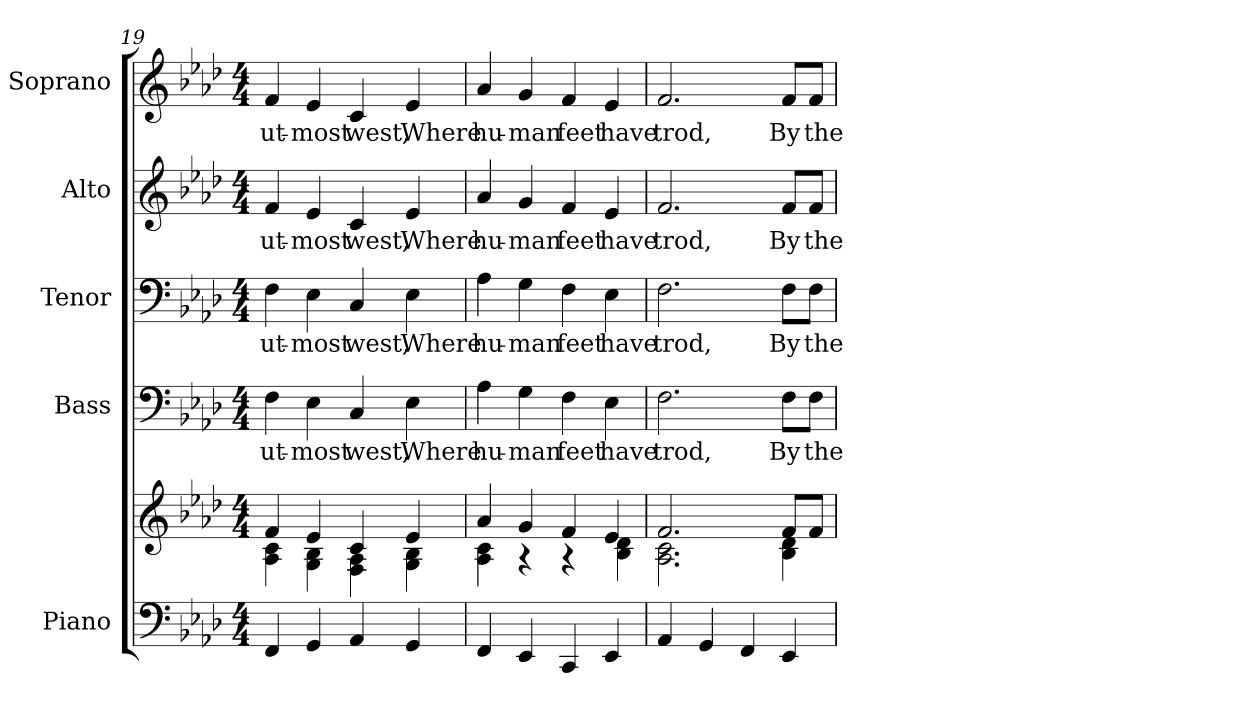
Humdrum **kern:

**kern	**kern	**kern	**text	**kern	**text	**kern	**text	**kern	**text
*part5	*part5	*part4	*part4	*part3	*part3	*part2	*part2	*part1	*part1
*staff6	*staff5	*staff4	*staff4	*staff3	*staff3	*staff2	*staff2	*staff1	*staff1
*I"Piano	*	*I"Bass	*	*I"Tenor	*	*I"Alto	*	*I"Soprano	*
*I'Pno.	*	*I'B.	*	*I'T.	*	*I'A.	*	*I'S.	*
!!LO:PB:g=z
*clefF4	*clefG2	*clefF4	*	*clefF4	*	*clefG2	*	*clefG2	*
*k[b-e-a-d-]	*k[b-e-a-d-]	*k[b-e-a-d-]	*	*k[b-e-a-d-]	*	*k[b-e-a-d-]	*	*k[b-e-a-d-]	*
*A-:	*A-:	*A-:	*	*A-:	*	*A-:	*	*A-:	*
*M4/4	*M4/4	*M4/4	*	*M4/4	*	*M4/4	*	*M4/4	*
=19	=19	=19	=19	=19	=19	=19	=19	=19	=19
*	*^	*	*	*	*	*	*	*	*
!	!	!	!	!LO:LY:b:color=#000000	!	!	!	!	!	!
!	!	!	!	!	!	!LO:LY:b:color=#000000	!	!	!	!
!	!	!	!	!	!	!	!	!LO:LY:b:color=#000000	!	!
!	!	!	!	!	!	!	!	!	!	!LO:LY:b:color=#000000
4FFi/	4fi/	4A-i\ 4ci	4Fi\	ut-	4Fi\	ut-	4fi/	ut-	4fi/	ut-
!	!	!	!	!LO:LY:b:color=#000000	!	!	!	!	!	!
!	!	!	!	!	!	!LO:LY:b:color=#000000	!	!	!	!
!	!	!	!	!	!	!	!	!LO:LY:b:color=#000000	!	!
!	!	!	!	!	!	!	!	!	!	!LO:LY:b:color=#000000
4GGi/	4e-i/	4Gi\ 4B-i	4E-i\	-most	4E-i\	-most	4e-i/	-most	4e-i/	-most
!	!	!	!	!LO:LY:b:color=#000000	!	!	!	!	!	!
!	!	!	!	!	!	!LO:LY:b:color=#000000	!	!	!	!
!	!	!	!	!	!	!	!	!LO:LY:b:color=#000000	!	!
!	!	!	!	!	!	!	!	!	!	!LO:LY:b:color=#000000
4AA-i/	4ci/	4Fi\ 4A-i	4Ci/	west,	4Ci/	west,	4ci/	west,	4ci/	west,
!	!	!	!	!LO:LY:b:color=#000000	!	!	!	!	!	!
!	!	!	!	!	!	!LO:LY:b:color=#000000	!	!	!	!
!	!	!	!	!	!	!	!	!LO:LY:b:color=#000000	!	!
!	!	!	!	!	!	!	!	!	!	!LO:LY:b:color=#000000
4GGi/	4e-i/	4Gi\ 4B-i	4E-i\	Where	4E-i\	Where	4e-i/	Where	4e-i/	Where
=20	=20	=20	=20	=20	=20	=20	=20	=20	=20	=20
!	!	!	!	!LO:LY:b:color=#000000	!	!	!	!	!	!
!	!	!	!	!	!	!LO:LY:b:color=#000000	!	!	!	!
!	!	!	!	!	!	!	!	!LO:LY:b:color=#000000	!	!
!	!	!	!	!	!	!	!	!	!	!LO:LY:b:color=#000000
4FFi/	4a-i/	4A-i\ 4ci	4A-i\	hu-	4A-i\	hu-	4a-i/	hu-	4a-i/	hu-
!	!	!	!	!LO:LY:b:color=#000000	!	!	!	!	!	!
!	!	!	!	!	!	!LO:LY:b:color=#000000	!	!	!	!
!	!	!	!	!	!	!	!	!LO:LY:b:color=#000000	!	!
!	!	!	!	!	!	!	!	!	!	!LO:LY:b:color=#000000
4EE-i/	4gi/	4r	4Gi\	-man	4Gi\	-man	4gi/	-man	4gi/	-man
!	!	!	!	!LO:LY:b:color=#000000	!	!	!	!	!	!
!	!	!	!	!	!	!LO:LY:b:color=#000000	!	!	!	!
!	!	!	!	!	!	!	!	!LO:LY:b:color=#000000	!	!
!	!	!	!	!	!	!	!	!	!	!LO:LY:b:color=#000000
4CCi/	4fi/	4r	4Fi\	feet	4Fi\	feet	4fi/	feet	4fi/	feet
!	!	!	!	!LO:LY:b:color=#000000	!	!	!	!	!	!
!	!	!	!	!	!	!LO:LY:b:color=#000000	!	!	!	!
!	!	!	!	!	!	!	!	!LO:LY:b:color=#000000	!	!
!	!	!	!	!	!	!	!	!	!	!LO:LY:b:color=#000000
4EE-i/	4e-i/	4B-i\ 4d-i	4E-i\	have	4E-i\	have	4e-i/	have	4e-i/	have
!!LO:PB:g=z
=21	=21	=21	=21	=21	=21	=21	=21	=21	=21	=21
!	!	!	!	!LO:LY:b:color=#000000	!	!	!	!	!	!
!	!	!	!	!	!	!LO:LY:b:color=#000000	!	!	!	!
!	!	!	!	!	!	!	!	!LO:LY:b:color=#000000	!	!
!	!	!	!	!	!	!	!	!	!	!LO:LY:b:color=#000000
4AA-i/	2.fi/	2.A-i\ 2.ci	2.Fi\	trod,	2.Fi\	trod,	2.fi/	trod,	2.fi/	trod,
4GGi/	.	.	.	.	.	.	.	.	.	.
4FFi/	.	.	.	.	.	.	.	.	.	.
!	!	!	!	!LO:LY:b:color=#000000	!	!	!	!	!	!
!	!	!	!	!	!	!LO:LY:b:color=#000000	!	!	!	!
!	!	!	!	!	!	!	!	!LO:LY:b:color=#000000	!	!
!	!	!	!	!	!	!	!	!	!	!LO:LY:b:color=#000000
4EE-i/	8fi/L	4B-i\ 4d-i	8Fi\L	By	8Fi\L	By	8fi/L	By	8fi/L	By
!	!	!	!	!LO:LY:b:color=#000000	!	!	!	!	!	!
!	!	!	!	!	!	!LO:LY:b:color=#000000	!	!	!	!
!	!	!	!	!	!	!	!	!LO:LY:b:color=#000000	!	!
!	!	!	!	!	!	!	!	!	!	!LO:LY:b:color=#000000
.	8fi/J	.	8Fi\J	the	8Fi\J	the	8fi/J	the	8fi/J	the
*	*v	*v	*	*	*	*	*	*	*	*
=	=	=	=	=	=	=	=	=	=
*-	*-	*-	*-	*-	*-	*-	*-	*-	*-
